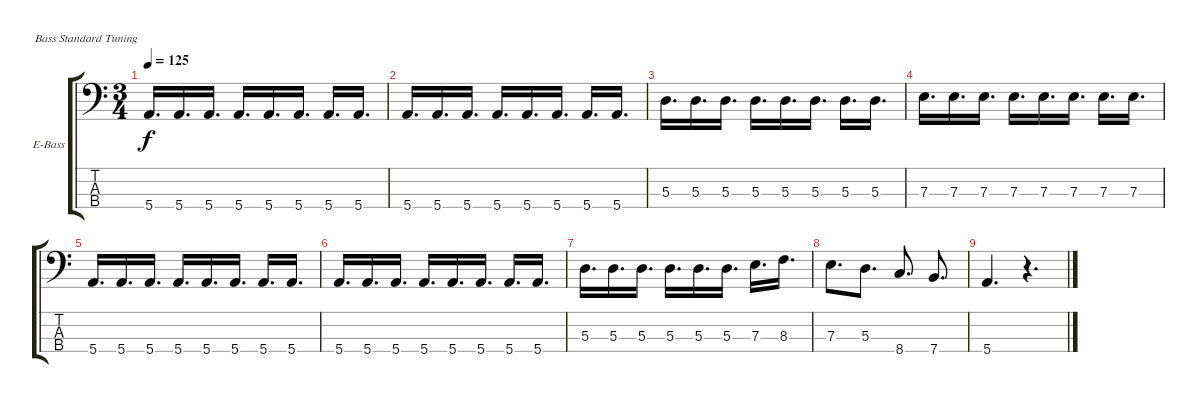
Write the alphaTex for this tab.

\defaultSystemsLayout 4
\bracketExtendMode groupsimilarinstruments
\firstSystemTrackNameOrientation horizontal
\otherSystemsTrackNameOrientation horizontal
\track ("Electric Bass" "E-Bass") {instrument electricbassfinger}
\staff {score tabs}
\tuning (G2 D2 A1 E1)
\ts (3 4)
\tempo 125
\clef f4
\ks c
5.4.16{d dy f} 5.4.16{d} 5.4.16{d} 5.4.16{d} 5.4.16{d} 5.4.16{d} 5.4.16{d} 5.4.16{d} |
5.4.16{d} 5.4.16{d} 5.4.16{d} 5.4.16{d} 5.4.16{d} 5.4.16{d} 5.4.16{d} 5.4.16{d} |
5.3.16{d} 5.3.16{d} 5.3.16{d} 5.3.16{d} 5.3.16{d} 5.3.16{d} 5.3.16{d} 5.3.16{d} |
7.3.16{d} 7.3.16{d} 7.3.16{d} 7.3.16{d} 7.3.16{d} 7.3.16{d} 7.3.16{d} 7.3.16{d} |
5.4.16{d} 5.4.16{d} 5.4.16{d} 5.4.16{d} 5.4.16{d} 5.4.16{d} 5.4.16{d} 5.4.16{d} |
5.4.16{d} 5.4.16{d} 5.4.16{d} 5.4.16{d} 5.4.16{d} 5.4.16{d} 5.4.16{d} 5.4.16{d} |
5.3.16{d} 5.3.16{d} 5.3.16{d} 5.3.16{d} 5.3.16{d} 5.3.16{d} 7.3.16{d} 8.3.16{d} |
7.3.8{d} 5.3.8{d} 8.4.8{d} 7.4.8{d} |
5.4.4{d} r.4{d}
